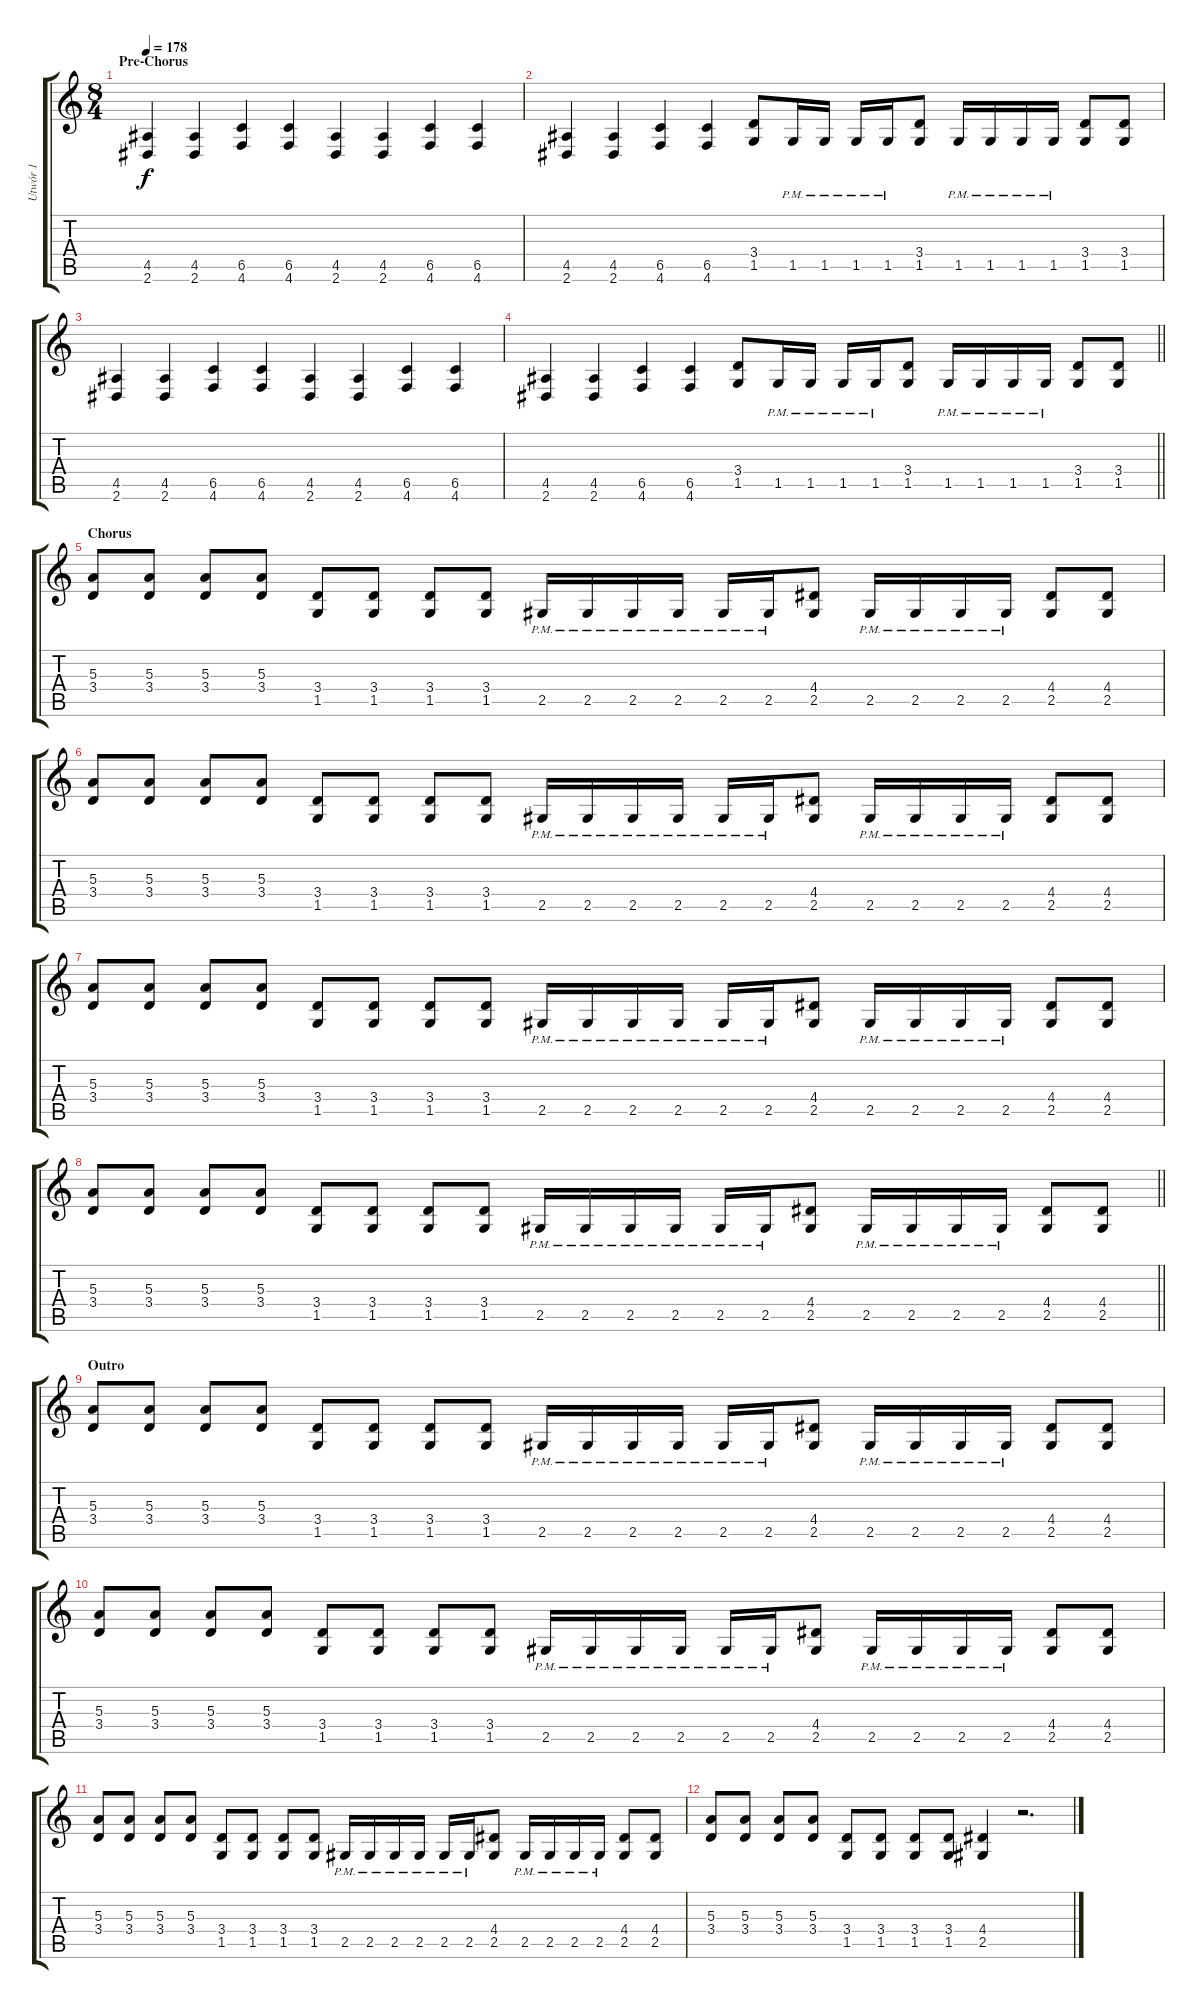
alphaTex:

\track ("Utwór 1" "Utwór 1") {instrument distortionguitar}
\staff {score tabs}
\tuning (Db4 Ab3 E3 B2 Gb2 Db2) {hide}
\ts (8 4)
\section ("" "Pre-Chorus")
\tempo 178
\clef g2
\ks c
(4.5 2.6).4{dy f} (4.5 2.6).4 (6.5 4.6).4 (6.5 4.6).4 (4.5 2.6).4 (4.5 2.6).4 (6.5 4.6).4 (6.5 4.6).4 |
(4.5 2.6).4 (4.5 2.6).4 (6.5 4.6).4 (6.5 4.6).4 (3.4 1.5).8 1.5{pm}.16 1.5{pm}.16 1.5{pm}.16 1.5{pm}.16 (3.4 1.5).8 1.5{pm}.16 1.5{pm}.16 1.5{pm}.16 1.5{pm}.16 (3.4 1.5).8 (3.4 1.5).8 |
(4.5 2.6).4 (4.5 2.6).4 (6.5 4.6).4 (6.5 4.6).4 (4.5 2.6).4 (4.5 2.6).4 (6.5 4.6).4 (6.5 4.6).4 |
\barLineRight lightlight
(4.5 2.6).4 (4.5 2.6).4 (6.5 4.6).4 (6.5 4.6).4 (3.4 1.5).8 1.5{pm}.16 1.5{pm}.16 1.5{pm}.16 1.5{pm}.16 (3.4 1.5).8 1.5{pm}.16 1.5{pm}.16 1.5{pm}.16 1.5{pm}.16 (3.4 1.5).8 (3.4 1.5).8 |
\section ("" "Chorus")
(5.3 3.4).8 (5.3 3.4).8 (5.3 3.4).8 (5.3 3.4).8 (3.4 1.5).8 (3.4 1.5).8 (3.4 1.5).8 (3.4 1.5).8 2.5{pm}.16 2.5{pm}.16 2.5{pm}.16 2.5{pm}.16 2.5{pm}.16 2.5{pm}.16 (4.4 2.5).8 2.5{pm}.16 2.5{pm}.16 2.5{pm}.16 2.5{pm}.16 (4.4 2.5).8 (4.4 2.5).8 |
(5.3 3.4).8 (5.3 3.4).8 (5.3 3.4).8 (5.3 3.4).8 (3.4 1.5).8 (3.4 1.5).8 (3.4 1.5).8 (3.4 1.5).8 2.5{pm}.16 2.5{pm}.16 2.5{pm}.16 2.5{pm}.16 2.5{pm}.16 2.5{pm}.16 (4.4 2.5).8 2.5{pm}.16 2.5{pm}.16 2.5{pm}.16 2.5{pm}.16 (4.4 2.5).8 (4.4 2.5).8 |
(5.3 3.4).8 (5.3 3.4).8 (5.3 3.4).8 (5.3 3.4).8 (3.4 1.5).8 (3.4 1.5).8 (3.4 1.5).8 (3.4 1.5).8 2.5{pm}.16 2.5{pm}.16 2.5{pm}.16 2.5{pm}.16 2.5{pm}.16 2.5{pm}.16 (4.4 2.5).8 2.5{pm}.16 2.5{pm}.16 2.5{pm}.16 2.5{pm}.16 (4.4 2.5).8 (4.4 2.5).8 |
\barLineRight lightlight
(5.3 3.4).8 (5.3 3.4).8 (5.3 3.4).8 (5.3 3.4).8 (3.4 1.5).8 (3.4 1.5).8 (3.4 1.5).8 (3.4 1.5).8 2.5{pm}.16 2.5{pm}.16 2.5{pm}.16 2.5{pm}.16 2.5{pm}.16 2.5{pm}.16 (4.4 2.5).8 2.5{pm}.16 2.5{pm}.16 2.5{pm}.16 2.5{pm}.16 (4.4 2.5).8 (4.4 2.5).8 |
\section ("" "Outro")
(5.3 3.4).8 (5.3 3.4).8 (5.3 3.4).8 (5.3 3.4).8 (3.4 1.5).8 (3.4 1.5).8 (3.4 1.5).8 (3.4 1.5).8 2.5{pm}.16 2.5{pm}.16 2.5{pm}.16 2.5{pm}.16 2.5{pm}.16 2.5{pm}.16 (4.4 2.5).8 2.5{pm}.16 2.5{pm}.16 2.5{pm}.16 2.5{pm}.16 (4.4 2.5).8 (4.4 2.5).8 |
(5.3 3.4).8 (5.3 3.4).8 (5.3 3.4).8 (5.3 3.4).8 (3.4 1.5).8 (3.4 1.5).8 (3.4 1.5).8 (3.4 1.5).8 2.5{pm}.16 2.5{pm}.16 2.5{pm}.16 2.5{pm}.16 2.5{pm}.16 2.5{pm}.16 (4.4 2.5).8 2.5{pm}.16 2.5{pm}.16 2.5{pm}.16 2.5{pm}.16 (4.4 2.5).8 (4.4 2.5).8 |
(5.3 3.4).8 (5.3 3.4).8 (5.3 3.4).8 (5.3 3.4).8 (3.4 1.5).8 (3.4 1.5).8 (3.4 1.5).8 (3.4 1.5).8 2.5{pm}.16 2.5{pm}.16 2.5{pm}.16 2.5{pm}.16 2.5{pm}.16 2.5{pm}.16 (4.4 2.5).8 2.5{pm}.16 2.5{pm}.16 2.5{pm}.16 2.5{pm}.16 (4.4 2.5).8 (4.4 2.5).8 |
(5.3 3.4).8 (5.3 3.4).8 (5.3 3.4).8 (5.3 3.4).8 (3.4 1.5).8 (3.4 1.5).8 (3.4 1.5).8 (3.4 1.5).8 (4.4 2.5).4 r.2{d}
